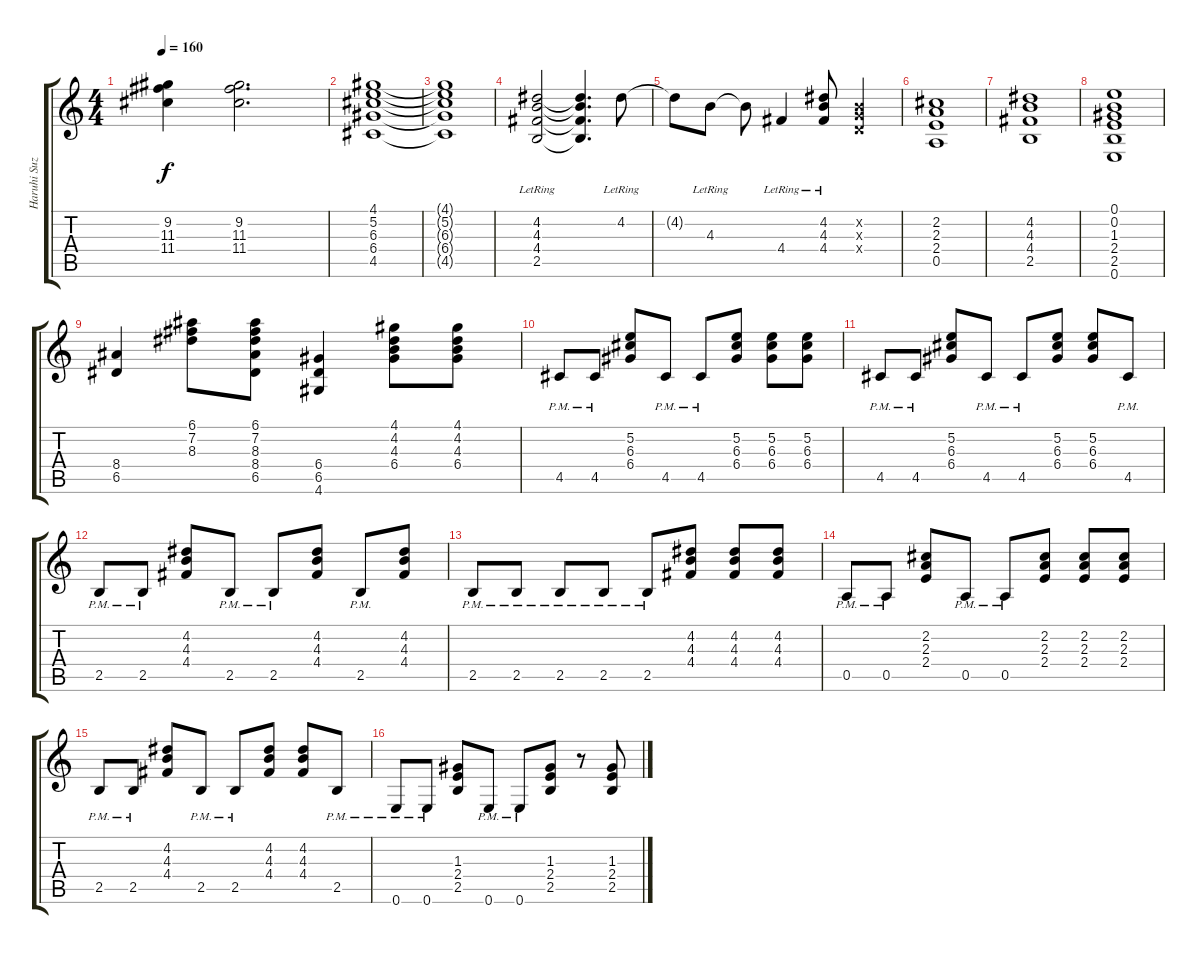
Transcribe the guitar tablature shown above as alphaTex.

\track ("Haruhi Suzumiya (Rhythm Guitar)" "Haruhi Suz") {instrument distortionguitar}
\staff {score tabs}
\tuning (E4 B3 G3 D3 A2 E2) {hide}
\ts (4 4)
\tempo 160
\clef g2
\ks c
(9.2 11.3 11.4).4{dy f} (9.2 11.3 11.4).2{d} |
(4.1 5.2 6.3 6.4 4.5).1 |
(4.1{t} 5.2{t} 6.3{t} 6.4{t} 4.5{t}).1 |
(4.2{lr} 4.3{lr} 4.4{lr} 2.5{lr}).2 (4.2{t} 4.3{t} 4.4{t} 2.5{t}).4{d} 4.2{lr}.8 |
4.2{t}.8 4.3{lr}.8 4.3{t}.8 4.4{lr}.4 (4.2{lr} 4.3{lr} 4.4{lr}).8 (0.2{x} 0.3{x} 0.4{x}).4 |
(2.2 2.3 2.4 0.5).1 |
(4.2 4.3 4.4 2.5).1 |
(0.1 0.2 1.3 2.4 2.5 0.6).1 |
(8.4 6.5).4 (6.1 7.2 8.3).8 (6.1 7.2 8.3 8.4 6.5).8 (6.4 6.5 4.6).4 (4.1 4.2 4.3 6.4).8 (4.1 4.2 4.3 6.4).8 |
4.5{pm}.8 4.5{pm}.8 (5.2 6.3 6.4).8 4.5{pm}.8 4.5{pm}.8 (5.2 6.3 6.4).8 (5.2 6.3 6.4).8 (5.2 6.3 6.4).8 |
4.5{pm}.8 4.5{pm}.8 (5.2 6.3 6.4).8 4.5{pm}.8 4.5{pm}.8 (5.2 6.3 6.4).8 (5.2 6.3 6.4).8 4.5{pm}.8 |
2.5{pm}.8 2.5{pm}.8 (4.2 4.3 4.4).8 2.5{pm}.8 2.5{pm}.8 (4.2 4.3 4.4).8 2.5{pm}.8 (4.2 4.3 4.4).8 |
2.5{pm}.8 2.5{pm}.8 2.5{pm}.8 2.5{pm}.8 2.5{pm}.8 (4.2 4.3 4.4).8 (4.2 4.3 4.4).8 (4.2 4.3 4.4).8 |
0.5{pm}.8 0.5{pm}.8 (2.2 2.3 2.4).8 0.5{pm}.8 0.5{pm}.8 (2.2 2.3 2.4).8 (2.2 2.3 2.4).8 (2.2 2.3 2.4).8 |
2.5{pm}.8 2.5{pm}.8 (4.2 4.3 4.4).8 2.5{pm}.8 2.5{pm}.8 (4.2 4.3 4.4).8 (4.2 4.3 4.4).8 2.5{pm}.8 |
0.6{pm}.8 0.6{pm}.8 (1.3 2.4 2.5).8 0.6{pm}.8 0.6{pm}.8 (1.3 2.4 2.5).8 r.8 (1.3 2.4 2.5).8
